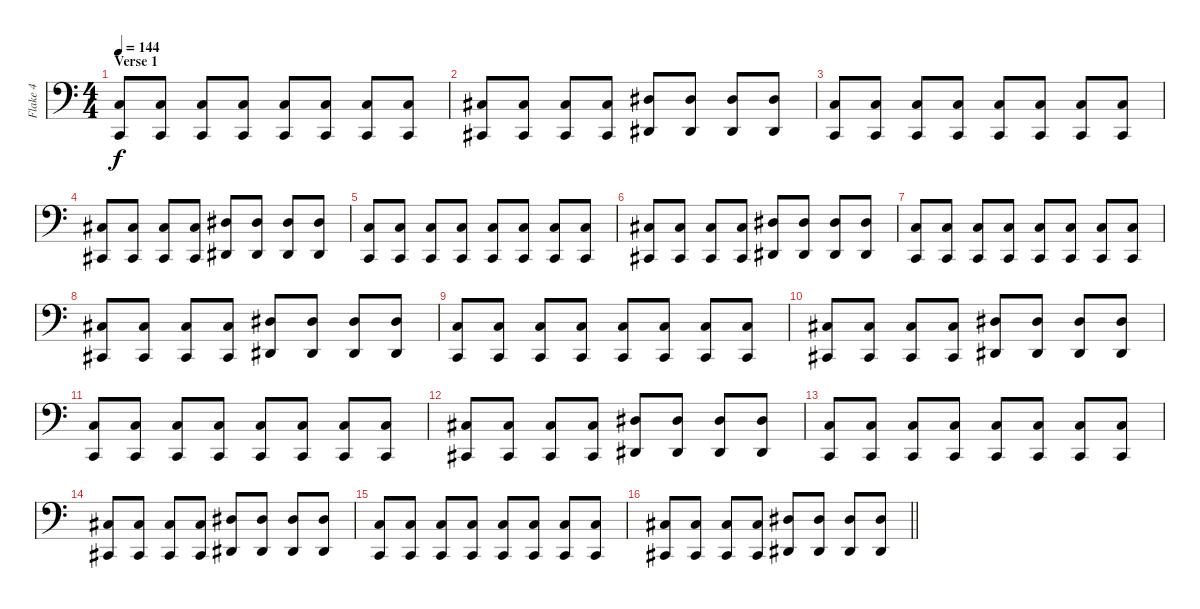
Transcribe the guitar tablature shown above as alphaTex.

\track ("Flake 4" "Flake 4") {instrument synthbass2}
\staff {score}
\tuning (G2 D2 A1 E1 B0) {hide}
\ts (4 4)
\section ("" "Verse 1")
\tempo 144
\clef f4
\ks c
(3.3 1.5).8{dy f instrument synthbass2} (3.3 1.5).8 (3.3 1.5).8 (3.3 1.5).8 (3.3 1.5).8 (3.3 1.5).8 (3.3 1.5).8 (3.3 1.5).8 |
(4.3 2.5).8 (4.3 2.5).8 (4.3 2.5).8 (4.3 2.5).8 (6.3 4.5).8 (6.3 4.5).8 (6.3 4.5).8 (6.3 4.5).8 |
(3.3 1.5).8 (3.3 1.5).8 (3.3 1.5).8 (3.3 1.5).8 (3.3 1.5).8 (3.3 1.5).8 (3.3 1.5).8 (3.3 1.5).8 |
(4.3 2.5).8 (4.3 2.5).8 (4.3 2.5).8 (4.3 2.5).8 (6.3 4.5).8 (6.3 4.5).8 (6.3 4.5).8 (6.3 4.5).8 |
(3.3 1.5).8 (3.3 1.5).8 (3.3 1.5).8 (3.3 1.5).8 (3.3 1.5).8 (3.3 1.5).8 (3.3 1.5).8 (3.3 1.5).8 |
(4.3 2.5).8 (4.3 2.5).8 (4.3 2.5).8 (4.3 2.5).8 (6.3 4.5).8 (6.3 4.5).8 (6.3 4.5).8 (6.3 4.5).8 |
(3.3 1.5).8 (3.3 1.5).8 (3.3 1.5).8 (3.3 1.5).8 (3.3 1.5).8 (3.3 1.5).8 (3.3 1.5).8 (3.3 1.5).8 |
(4.3 2.5).8 (4.3 2.5).8 (4.3 2.5).8 (4.3 2.5).8 (6.3 4.5).8 (6.3 4.5).8 (6.3 4.5).8 (6.3 4.5).8 |
(3.3 1.5).8 (3.3 1.5).8 (3.3 1.5).8 (3.3 1.5).8 (3.3 1.5).8 (3.3 1.5).8 (3.3 1.5).8 (3.3 1.5).8 |
(4.3 2.5).8 (4.3 2.5).8 (4.3 2.5).8 (4.3 2.5).8 (6.3 4.5).8 (6.3 4.5).8 (6.3 4.5).8 (6.3 4.5).8 |
(3.3 1.5).8 (3.3 1.5).8 (3.3 1.5).8 (3.3 1.5).8 (3.3 1.5).8 (3.3 1.5).8 (3.3 1.5).8 (3.3 1.5).8 |
(4.3 2.5).8 (4.3 2.5).8 (4.3 2.5).8 (4.3 2.5).8 (6.3 4.5).8 (6.3 4.5).8 (6.3 4.5).8 (6.3 4.5).8 |
(3.3 1.5).8 (3.3 1.5).8 (3.3 1.5).8 (3.3 1.5).8 (3.3 1.5).8 (3.3 1.5).8 (3.3 1.5).8 (3.3 1.5).8 |
(4.3 2.5).8 (4.3 2.5).8 (4.3 2.5).8 (4.3 2.5).8 (6.3 4.5).8 (6.3 4.5).8 (6.3 4.5).8 (6.3 4.5).8 |
(3.3 1.5).8 (3.3 1.5).8 (3.3 1.5).8 (3.3 1.5).8 (3.3 1.5).8 (3.3 1.5).8 (3.3 1.5).8 (3.3 1.5).8 |
\barLineRight lightlight
(4.3 2.5).8 (4.3 2.5).8 (4.3 2.5).8 (4.3 2.5).8 (6.3 4.5).8 (6.3 4.5).8 (6.3 4.5).8 (6.3 4.5).8
